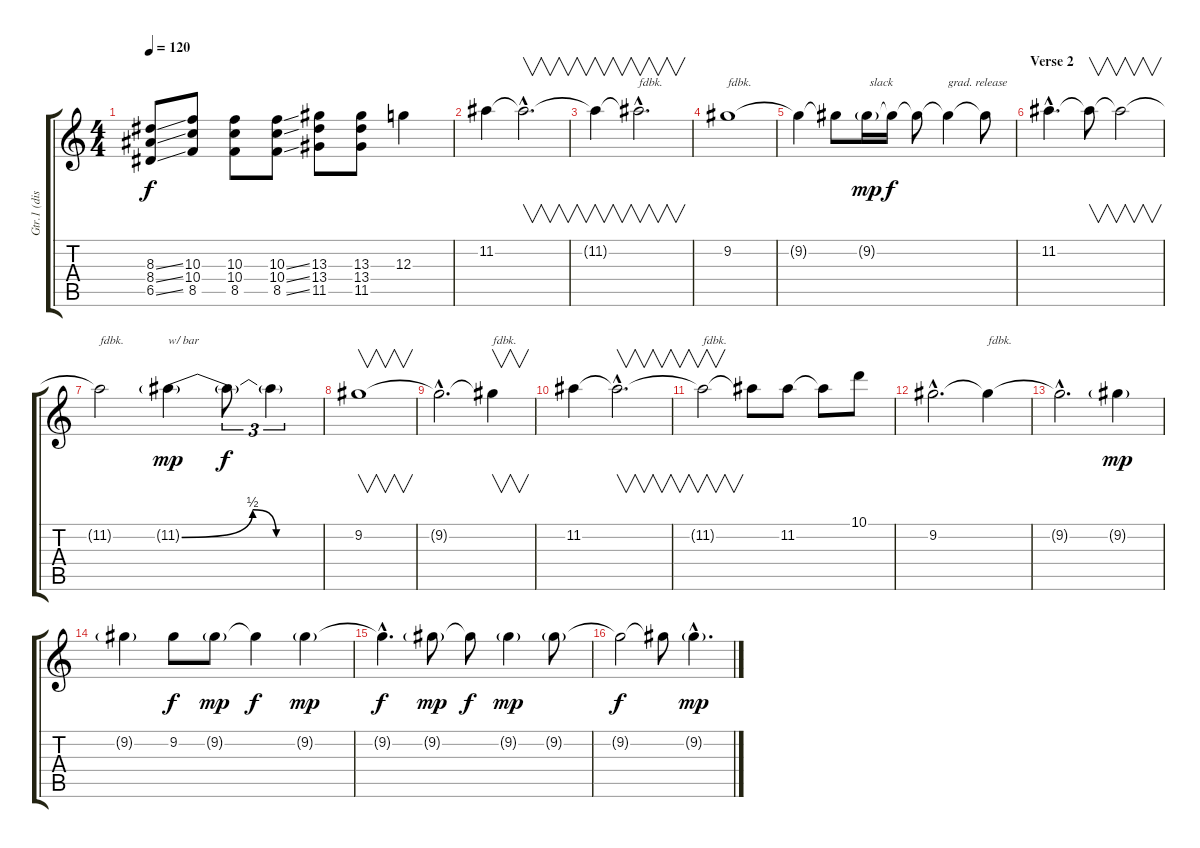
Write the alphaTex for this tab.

\track ("Gtr.1 (disto)" "Gtr.1 (dis") {instrument distortionguitar}
\staff {score tabs}
\tuning (E4 B3 G3 D3 A2 E2) {hide}
\ts (4 4)
\tempo 120
\clef g2
\ks c
(8.3{ss} 8.4{ss} 6.5{ss}).8{dy f} (10.3 10.4 8.5).8 (10.3 10.4 8.5).8 (10.3{ss} 10.4{ss} 8.5{ss}).8 (13.3 13.4 11.5).8 (13.3 13.4 11.5).8 12.3.4 |
11.2.4 11.2{hac t}.2{v d} |
11.2{t}.4{v} 11.2{hac t}.2{v d txt "fdbk."} |
9.2.1{txt "fdbk."} |
9.2{t}.4 9.2{t}.8 9.2{g}.16{txt " slack" dy mp} 9.2{t}.16{dy f} 9.2{t}.8 9.2{t}.4{txt "grad. release"} 9.2{t}.8 |
\section ("" "Verse 2")
11.2{hac}.4{d} 11.2{t}.8{v} 11.2{t}.2{v} |
11.2{t}.2{txt "fdbk."} 11.2{be (custom 0 0 30 2 40 0 60 0) g}.4{txt "w/ bar" dy mp} 11.2{t}.8{tu (3 2) dy f} 11.2{t}.4{tu (3 2)} |
9.2.1{v} |
9.2{hac t}.2{d} 9.2{t}.4{v txt "fdbk."} |
11.2.4 11.2{hac t}.2{v d} |
11.2{t}.2{v txt "fdbk."} 11.2{t}.8 11.2.8 11.2{t}.8 10.1.8 |
9.2{hac}.2{d} 9.2{t}.4{txt "fdbk."} |
9.2{hac t}.2{d} 9.2{g}.4{dy mp} |
9.2{g}.4 9.2.8{dy f} 9.2{g}.8{dy mp} 9.2{t}.4{dy f} 9.2{g}.4{dy mp} |
9.2{hac t}.4{d dy f} 9.2{g}.8{dy mp} 9.2{t}.8{dy f} 9.2{g}.4{dy mp} 9.2{g}.8 |
9.2{t}.2{dy f} 9.2{t}.8 9.2{g hac}.4{d dy mp}
